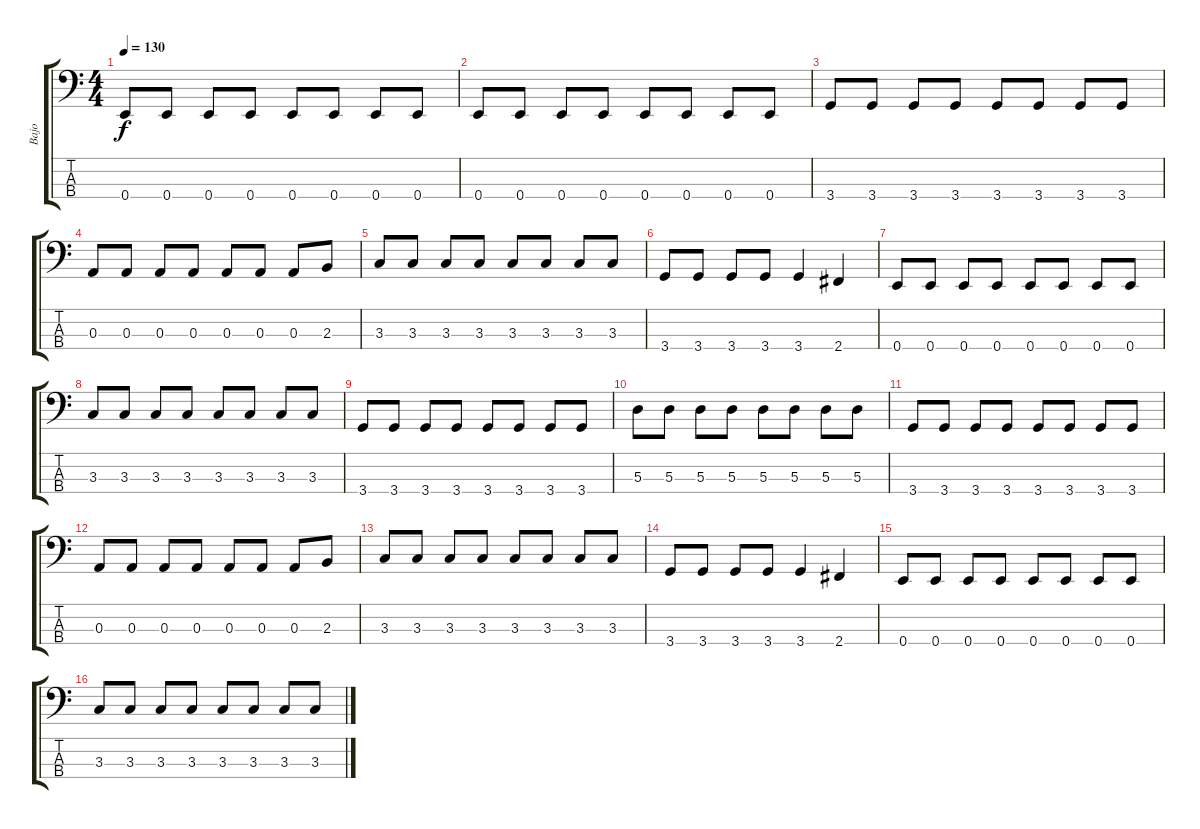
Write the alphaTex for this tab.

\track ("Bajo" "Bajo") {instrument electricbassfinger}
\staff {score tabs}
\tuning (G2 D2 A1 E1) {hide}
\ts (4 4)
\tempo 130
\clef f4
\ks c
0.4.8{dy f} 0.4.8 0.4.8 0.4.8 0.4.8 0.4.8 0.4.8 0.4.8 |
0.4.8 0.4.8 0.4.8 0.4.8 0.4.8 0.4.8 0.4.8 0.4.8 |
3.4.8 3.4.8 3.4.8 3.4.8 3.4.8 3.4.8 3.4.8 3.4.8 |
0.3.8 0.3.8 0.3.8 0.3.8 0.3.8 0.3.8 0.3.8 2.3.8 |
3.3.8 3.3.8 3.3.8 3.3.8 3.3.8 3.3.8 3.3.8 3.3.8 |
3.4.8 3.4.8 3.4.8 3.4.8 3.4.4 2.4.4 |
0.4.8 0.4.8 0.4.8 0.4.8 0.4.8 0.4.8 0.4.8 0.4.8 |
3.3.8 3.3.8 3.3.8 3.3.8 3.3.8 3.3.8 3.3.8 3.3.8 |
3.4.8 3.4.8 3.4.8 3.4.8 3.4.8 3.4.8 3.4.8 3.4.8 |
5.3.8 5.3.8 5.3.8 5.3.8 5.3.8 5.3.8 5.3.8 5.3.8 |
3.4.8 3.4.8 3.4.8 3.4.8 3.4.8 3.4.8 3.4.8 3.4.8 |
0.3.8 0.3.8 0.3.8 0.3.8 0.3.8 0.3.8 0.3.8 2.3.8 |
3.3.8 3.3.8 3.3.8 3.3.8 3.3.8 3.3.8 3.3.8 3.3.8 |
3.4.8 3.4.8 3.4.8 3.4.8 3.4.4 2.4.4 |
0.4.8 0.4.8 0.4.8 0.4.8 0.4.8 0.4.8 0.4.8 0.4.8 |
3.3.8 3.3.8 3.3.8 3.3.8 3.3.8 3.3.8 3.3.8 3.3.8
